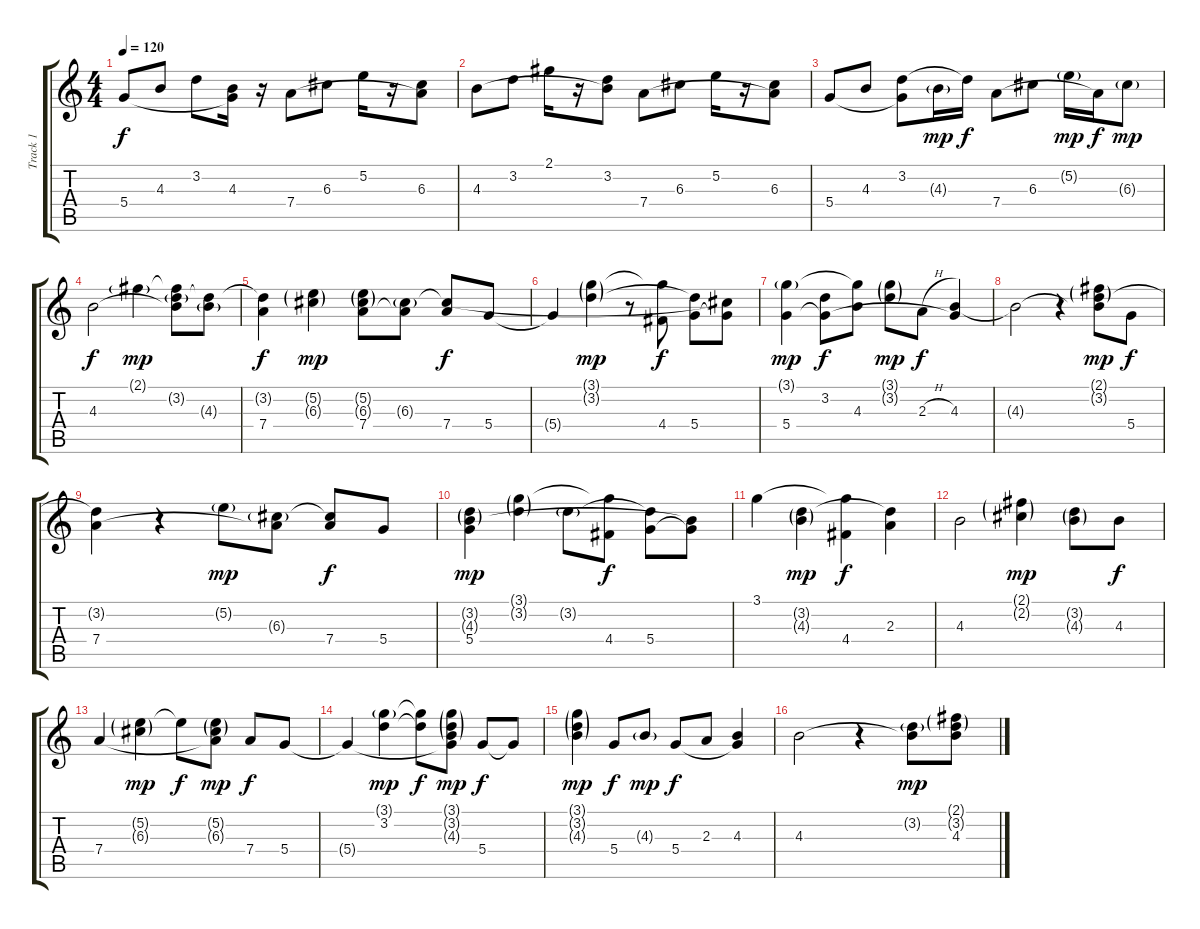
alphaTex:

\track ("Track 1" "Track 1") {instrument electricguitarjazz}
\staff {score tabs}
\tuning (E4 B3 G3 D3 A2 E2) {hide}
\ts (4 4)
\tempo 120
\clef g2
\ks c
5.4.8{dy f} 4.3.8 3.2.8 (4.3 5.4{t}).16 r.16 7.4.8 6.3.8 5.2.16 r.16 (6.3 7.4{t}).8 |
4.3.8 3.2.8 2.1.16 r.16 (3.2 4.3{t}).8 7.4.8 6.3.8 5.2.16 r.16 (6.3 7.4{t}).8 |
5.4.8 4.3.8 (3.2 5.4{t}).8 4.3{g}.16{dy mp} 3.2{t}.16{dy f} 7.4.8 6.3.8 5.2{g}.16{dy mp} 7.4{t}.16{dy f} 6.3{g}.8{dy mp} |
4.3.2{dy f} 2.1{g}.4{dy mp} (2.1{t} 3.2{g} 4.3{t}).8 (3.2{t} 4.3{g}).8 |
(3.2{t} 7.4).4{dy f} (5.2{g} 6.3{g}).4{dy mp} (5.2{g} 6.3{g} 7.4).8 (6.3{g} 7.4{t}).8 (6.3{t} 7.4).8{dy f} 5.4.8 |
5.4{t}.4 (3.1{g} 3.2{g}).4{dy mp} r.8 (3.1{t} 4.4).8{dy f} (3.2{t} 5.4).8 (6.3{t} 5.4{t}).8 |
(3.1{g} 5.4).4{dy mp} (3.2 5.4{t}).8{dy f} (3.1{t} 4.3).8 (3.1{g} 3.2{g}).8{dy mp} 2.3{h}.8{dy f} (4.3 5.4{t}).4 |
4.3{t}.2 r.4 (2.1{g} 3.2{g} 4.3{t}).8{dy mp} 5.4.8{dy f} |
(3.2{t} 7.4).4 r.4 5.2{g}.8{dy mp} (6.3{g} 7.4{t}).8 (6.3{t} 7.4).8{dy f} 5.4.8 |
(3.2{g} 4.3{g} 5.4).4{dy mp} (3.1{g} 3.2{g}).4 3.2{g}.8 (3.1{t} 4.4).8{dy f} (3.2{t} 5.4).8 (4.3{t} 5.4{t}).8 |
3.1.4 (3.2{g} 4.3{g}).4{dy mp} (3.1{t} 4.4).4{dy f} (3.2{t} 2.3).4 |
4.3.2 (2.1{g} 2.2{g}).4{dy mp} (3.2{g} 4.3{g}).8 4.3.8{dy f} |
7.4.4 (5.2{g} 6.3{g}).4{dy mp} 5.2{t}.8{dy f} (5.2{g} 6.3{g} 7.4{t}).8{dy mp} 7.4.8{dy f} 5.4.8 |
5.4{t}.4 (3.1{g} 3.2).4{dy mp} (3.1{t} 3.2{t}).8{dy f} (3.1{g} 3.2{g} 4.3{g} 5.4{t}).8{dy mp} 5.4.8{dy f} 5.4{t}.8 |
(3.1{g} 3.2{g} 4.3{g}).4{dy mp} 5.4.8{dy f} 4.3{g}.8{dy mp} 5.4.8{dy f} 2.3.8 (4.3 5.4{t}).4 |
4.3.2 r.4 (3.2{g} 4.3{t}).8{dy mp} (2.1{g} 3.2{g} 4.3).8
